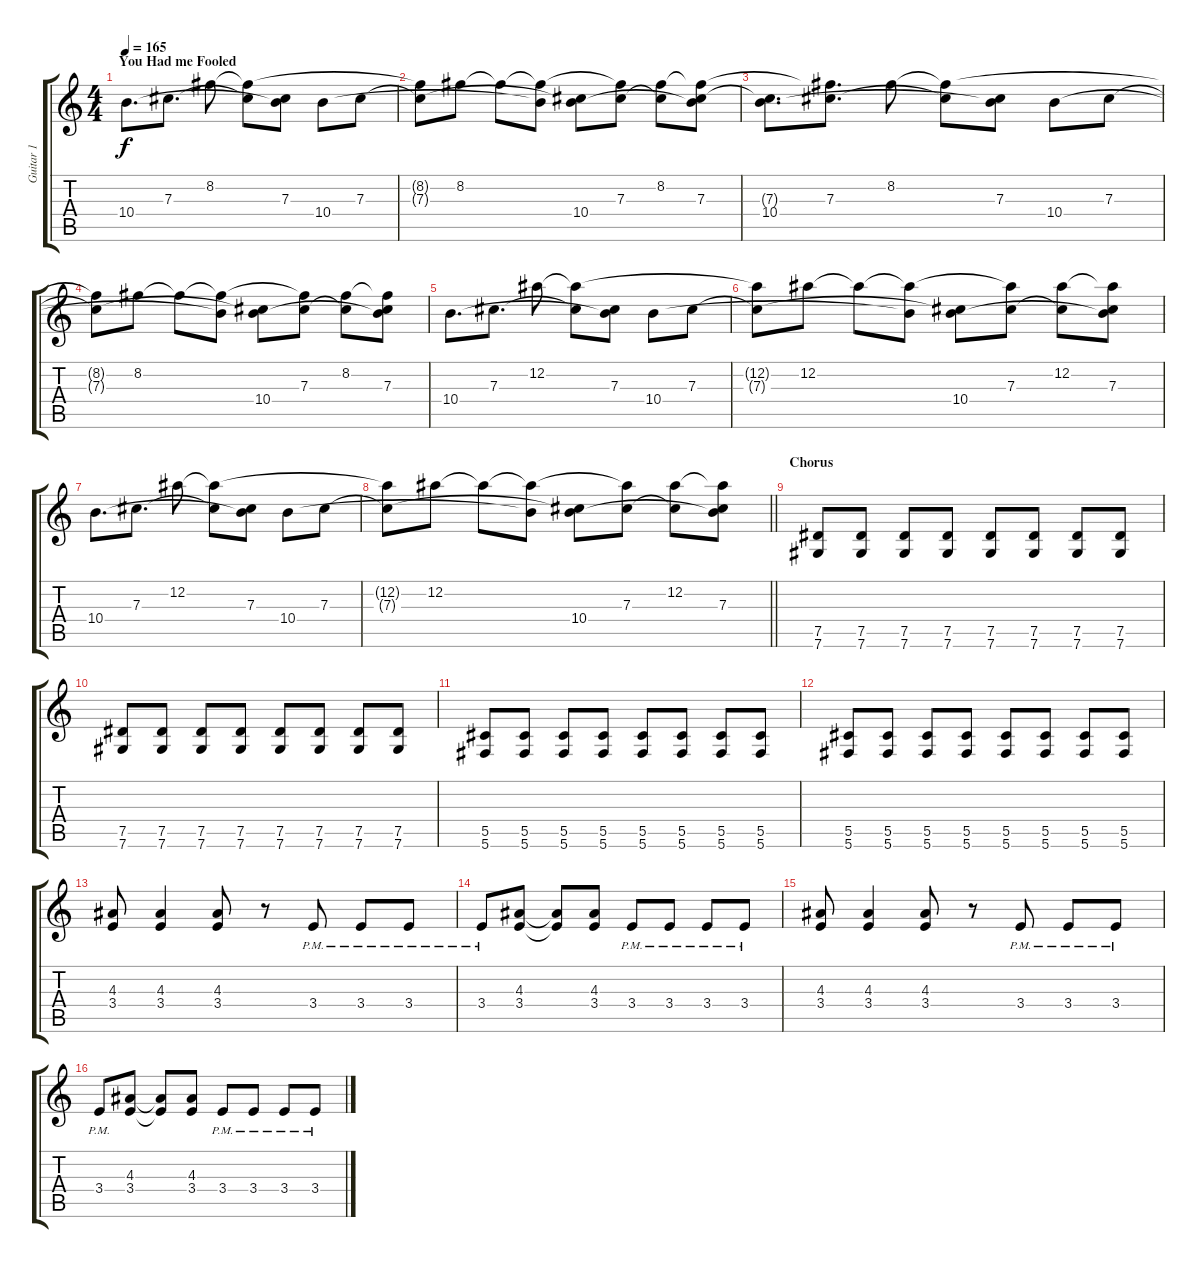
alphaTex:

\track ("Guitar 1" "Guitar 1") {instrument distortionguitar}
\staff {score tabs}
\tuning (Eb4 Bb3 Gb3 Db3 Ab2 Db2) {hide}
\ts (4 4)
\section ("" "You Had me Fooled")
\tempo 165
\clef g2
\ks c
10.4.8{d dy f} 7.3.8{d} 8.2.8 (8.2{t} 7.3{t}).8 (7.3 10.4{t}).8 10.4.8 7.3.8 |
(8.2{t} 7.3{t}).8 8.2.8 8.2{t}.8 (8.2{t} 10.4{t}).8 (7.3{t} 10.4).8 (8.2{t} 7.3).8 (8.2 7.3{t}).8 (8.2{t} 7.3 10.4{t}).8 |
(7.3{t} 10.4).8{d} (8.2{t} 7.3).8{d} 8.2.8 (8.2{t} 7.3{t}).8 (7.3 10.4{t}).8 10.4.8 7.3.8 |
(8.2{t} 7.3{t}).8 8.2.8 8.2{t}.8 (8.2{t} 10.4{t}).8 (7.3{t} 10.4).8 (8.2{t} 7.3).8 (8.2 7.3{t}).8 (8.2{t} 7.3 10.4{t}).8 |
10.4.8{d} 7.3.8{d} 12.2.8 (12.2{t} 7.3{t}).8 (7.3 10.4{t}).8 10.4.8 7.3.8 |
(12.2{t} 7.3{t}).8 12.2.8 12.2{t}.8 (12.2{t} 10.4{t}).8 (7.3{t} 10.4).8 (12.2{t} 7.3).8 (12.2 7.3{t}).8 (12.2{t} 7.3 10.4{t}).8 |
10.4.8{d} 7.3.8{d} 12.2.8 (12.2{t} 7.3{t}).8 (7.3 10.4{t}).8 10.4.8 7.3.8 |
\barLineRight lightlight
(12.2{t} 7.3{t}).8 12.2.8 12.2{t}.8 (12.2{t} 10.4{t}).8 (7.3{t} 10.4).8 (12.2{t} 7.3).8 (12.2 7.3{t}).8 (12.2{t} 7.3 10.4{t}).8 |
\section ("" "Chorus")
(7.5 7.6).8 (7.5 7.6).8 (7.5 7.6).8 (7.5 7.6).8 (7.5 7.6).8 (7.5 7.6).8 (7.5 7.6).8 (7.5 7.6).8 |
(7.5 7.6).8 (7.5 7.6).8 (7.5 7.6).8 (7.5 7.6).8 (7.5 7.6).8 (7.5 7.6).8 (7.5 7.6).8 (7.5 7.6).8 |
(5.5 5.6).8 (5.5 5.6).8 (5.5 5.6).8 (5.5 5.6).8 (5.5 5.6).8 (5.5 5.6).8 (5.5 5.6).8 (5.5 5.6).8 |
(5.5 5.6).8 (5.5 5.6).8 (5.5 5.6).8 (5.5 5.6).8 (5.5 5.6).8 (5.5 5.6).8 (5.5 5.6).8 (5.5 5.6).8 |
(4.3 3.4).8 (4.3 3.4).4 (4.3 3.4).8 r.8 3.4{pm}.8 3.4{pm}.8 3.4{pm}.8 |
3.4{pm}.8 (4.3 3.4).8 (4.3{t} 3.4{t}).8 (4.3 3.4).8 3.4{pm}.8 3.4{pm}.8 3.4{pm}.8 3.4{pm}.8 |
(4.3 3.4).8 (4.3 3.4).4 (4.3 3.4).8 r.8 3.4{pm}.8 3.4{pm}.8 3.4{pm}.8 |
3.4{pm}.8 (4.3 3.4).8 (4.3{t} 3.4{t}).8 (4.3 3.4).8 3.4{pm}.8 3.4{pm}.8 3.4{pm}.8 3.4{pm}.8
